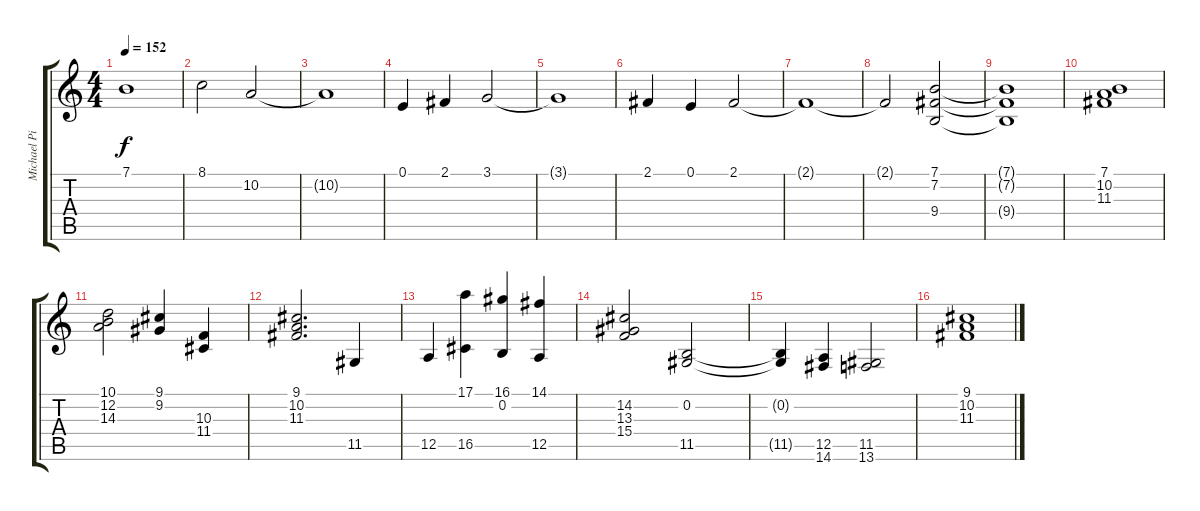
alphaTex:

\track ("Michael Pinnella" "Michael Pi") {instrument stringensemble1}
\staff {score tabs}
\tuning (E4 B3 G3 D3 A2 E2) {hide}
\ts (4 4)
\tempo 152
\clef g2
\ks c
7.1{t}.1{dy f} |
8.1.2 10.2.2 |
10.2{t}.1 |
0.1.4 2.1.4 3.1.2 |
3.1{t}.1 |
2.1.4 0.1.4 2.1.2 |
2.1{t}.1 |
2.1{t}.2 (7.1 7.2 9.4).2 |
(7.1{t} 7.2{t} 9.4{t}).1 |
(7.1 10.2 11.3).1 |
(10.1 12.2 14.3).2 (9.1 9.2).4 (10.3 11.4).4 |
(9.1 10.2 11.3).2{d} 11.5.4 |
12.5.4 (17.1 16.5).4 (16.1 0.2).4 (14.1 12.5).4 |
(14.2 13.3 15.4).2 (0.2 11.5).2 |
(0.2{t} 11.5{t}).4 (12.5 14.6).4 (11.5 13.6).2 |
(9.1 10.2 11.3).1
